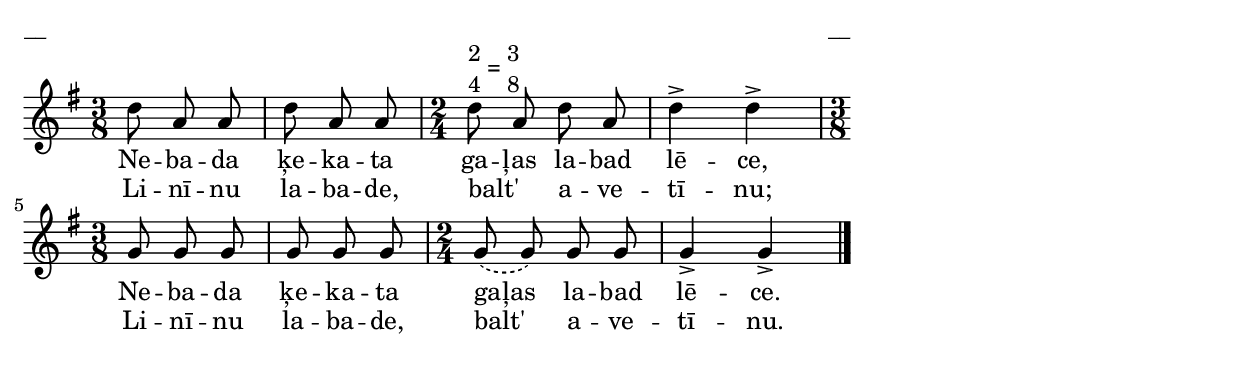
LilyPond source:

\version "2.13.16"
%\header {
%    title = "Nebada ķekata"
%}
\paper {
line-width = 14\cm
left-margin = 0.4\cm
between-system-padding = 0.1\cm
between-system-space = 0.1\cm
}
\layout {
indent = #0
ragged-last = ##f
}


voiceA = \relative c'' {
\clef "treble"
\key g \major
\time 3/8
d8 a a | d8 a a 
\time 2/4 
d8^\markup {
  \vcenter {
    \column { 2 4 } 
    = 
    \column { 3 8 }
  }
} a d a | d4-> d4->
\time 3/8
g,8 g g | g8 g g 
\time 2/4 
\slurDashed
g8( g) g g | g4-> g->
\bar "|."
} 

lyricA = \lyricmode {
Ne -- ba -- da ķe -- ka -- ta ga -- ļas la -- bad lē -- ce, 
Ne -- ba -- da ķe -- ka -- ta gaļas la -- bad lē -- ce.
}

lyricB = \lyricmode {
Li -- nī -- nu la -- ba -- de, balt' _ a -- ve -- tī -- nu;
Li -- nī -- nu la -- ba -- de, balt' a -- ve -- tī -- nu.
}


fullScore = <<
\new Staff {
<<
\new Voice = "voiceA" { \oneVoice \autoBeamOff \voiceA }
\lyricsto "voiceA" \new Lyrics \lyricA
\lyricsto "voiceA" \new Lyrics \lyricB
>>
}
>>

\score {
\fullScore
\header { piece = "__" opus = "__" }
}
\markup { \with-color #(x11-color 'white) \sans \smaller "__" }
\score {
\unfoldRepeats
\fullScore
\midi {
\context { \Staff \remove "Staff_performer" }
\context { \Voice \consists "Staff_performer" }
}
}


